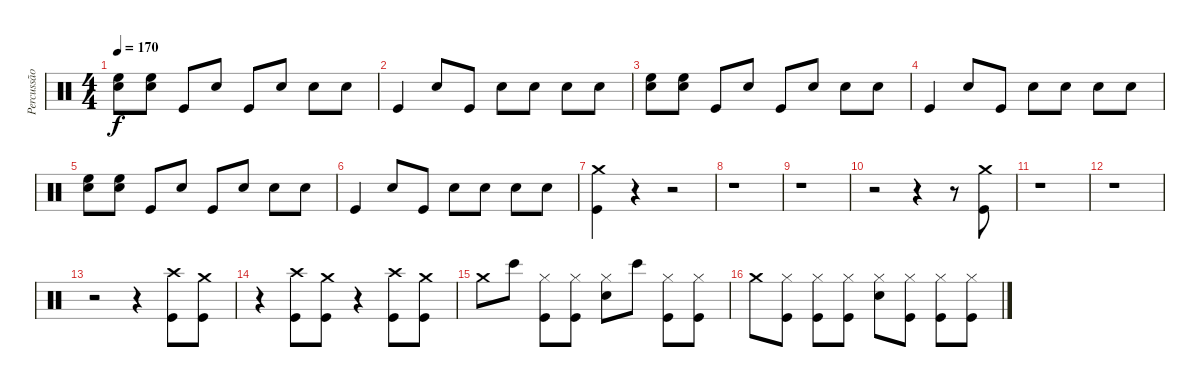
\track ("Percussão" "Percussão") {instrument percussion}
\staff {score}
\articulation defaults
\ts (4 4)
\tempo 170
\clef neutral
\ks c
("High Floor Tom (hit)" "Snare (hit) 2").8{dy f} ("High Floor Tom (hit)" "Snare (hit) 2").8 "Kick (hit)".8 "Snare (hit) 2".8 "Kick (hit)".8 "Snare (hit) 2".8 "Snare (hit) 2".8 "Snare (hit) 2".8 |
"Kick (hit)".4 "Snare (hit) 2".8 "Kick (hit)".8 "Snare (hit) 2".8 "Snare (hit) 2".8 "Snare (hit) 2".8 "Snare (hit) 2".8 |
("High Floor Tom (hit)" "Snare (hit) 2").8 ("High Floor Tom (hit)" "Snare (hit) 2").8 "Kick (hit)".8 "Snare (hit) 2".8 "Kick (hit)".8 "Snare (hit) 2".8 "Snare (hit) 2".8 "Snare (hit) 2".8 |
"Kick (hit)".4 "Snare (hit) 2".8 "Kick (hit)".8 "Snare (hit) 2".8 "Snare (hit) 2".8 "Snare (hit) 2".8 "Snare (hit) 2".8 |
("High Floor Tom (hit)" "Snare (hit) 2").8 ("High Floor Tom (hit)" "Snare (hit) 2").8 "Kick (hit)".8 "Snare (hit) 2".8 "Kick (hit)".8 "Snare (hit) 2".8 "Snare (hit) 2".8 "Snare (hit) 2".8 |
"Kick (hit)".4 "Snare (hit) 2".8 "Kick (hit)".8 "Snare (hit) 2".8 "Snare (hit) 2".8 "Snare (hit) 2".8 "Snare (hit) 2".8 |
("Crash medium (hit)" "Kick (hit)").4 r.4 r.2 |
r.1 |
r.1 |
r.2 r.4 r.8 ("Crash medium (hit)" "Kick (hit)").8 |
r.1 |
r.1 |
r.2 r.4 ("Crash high (hit)" "Kick (hit)").8 ("Crash medium (hit)" "Kick (hit)").8 |
r.4 ("Crash high (hit)" "Kick (hit)").8 ("Crash medium (hit)" "Kick (hit)").8 r.4 ("Crash high (hit)" "Kick (hit)").8 ("Crash medium (hit)" "Kick (hit)").8 |
"Crash medium (hit)".8 "Bongo High (hit)".8 ("Hi-Hat (closed)" "Kick (hit)").8 ("Hi-Hat (closed)" "Kick (hit)").8 ("Hi-Hat (closed)" "Snare (hit) 2").8 "Bongo High (hit)".8 ("Hi-Hat (closed)" "Kick (hit)").8 ("Hi-Hat (closed)" "Kick (hit)").8 |
"Crash medium (hit)".8 ("Hi-Hat (closed)" "Kick (hit)").8 ("Hi-Hat (closed)" "Kick (hit)").8 ("Hi-Hat (closed)" "Kick (hit)").8 ("Hi-Hat (closed)" "Snare (hit) 2").8 ("Hi-Hat (closed)" "Kick (hit)").8 ("Hi-Hat (closed)" "Kick (hit)").8 ("Hi-Hat (closed)" "Kick (hit)").8
